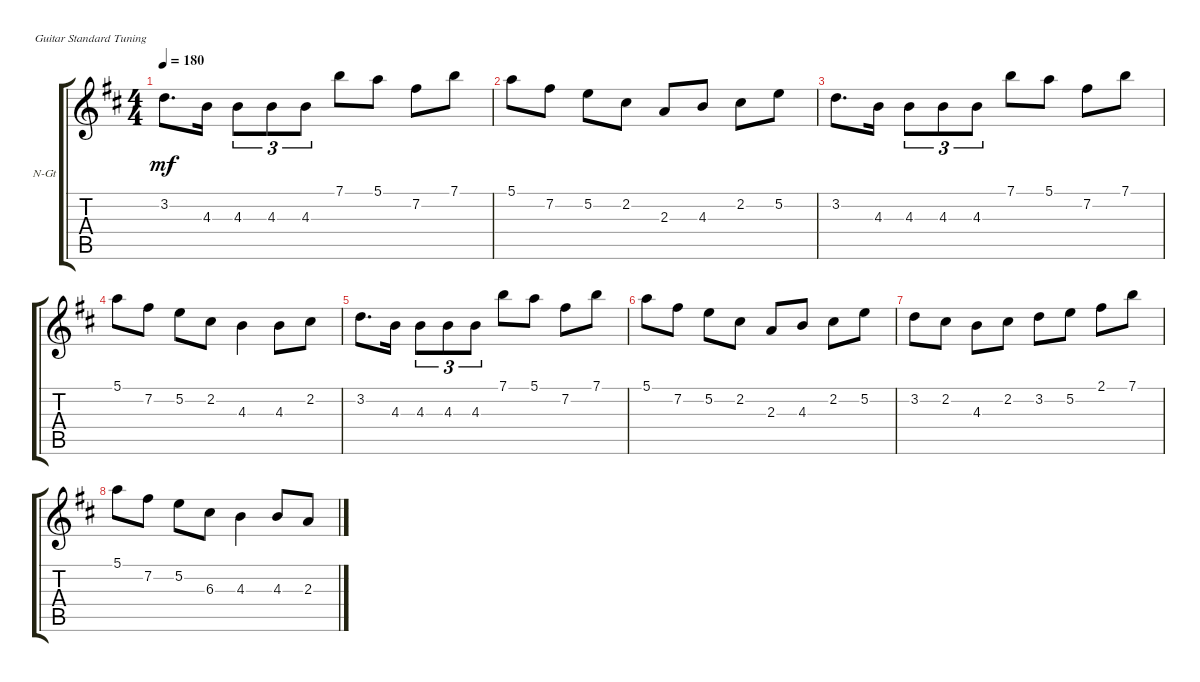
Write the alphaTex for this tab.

\defaultSystemsLayout 4
\bracketExtendMode groupsimilarinstruments
\firstSystemTrackNameOrientation horizontal
\otherSystemsTrackNameOrientation horizontal
\track ("Nylon Guitar" "N-Gt") {instrument acousticguitarnylon}
\staff {score tabs}
\tuning (E4 B3 G3 D3 A2 E2)
\ts (4 4)
\tempo 180
\clef g2
\ks d
3.2.8{d dy mf} 4.3.16 4.3.8{tu (3 2)} 4.3.8{tu (3 2)} 4.3.8{tu (3 2)} 7.1.8 5.1.8 7.2.8 7.1.8 |
5.1.8 7.2.8 5.2.8 2.2.8 2.3.8 4.3.8 2.2.8 5.2.8 |
3.2.8{d} 4.3.16 4.3.8{tu (3 2)} 4.3.8{tu (3 2)} 4.3.8{tu (3 2)} 7.1.8 5.1.8 7.2.8 7.1.8 |
5.1.8 7.2.8 5.2.8 2.2.8 4.3.4 4.3.8 2.2.8 |
3.2.8{d} 4.3.16 4.3.8{tu (3 2)} 4.3.8{tu (3 2)} 4.3.8{tu (3 2)} 7.1.8 5.1.8 7.2.8 7.1.8 |
5.1.8 7.2.8 5.2.8 2.2.8 2.3.8 4.3.8 2.2.8 5.2.8 |
3.2.8 2.2.8 4.3.8 2.2.8 3.2.8 5.2.8 2.1.8 7.1.8 |
5.1.8 7.2.8 5.2.8 6.3.8 4.3.4 4.3.8 2.3.8
